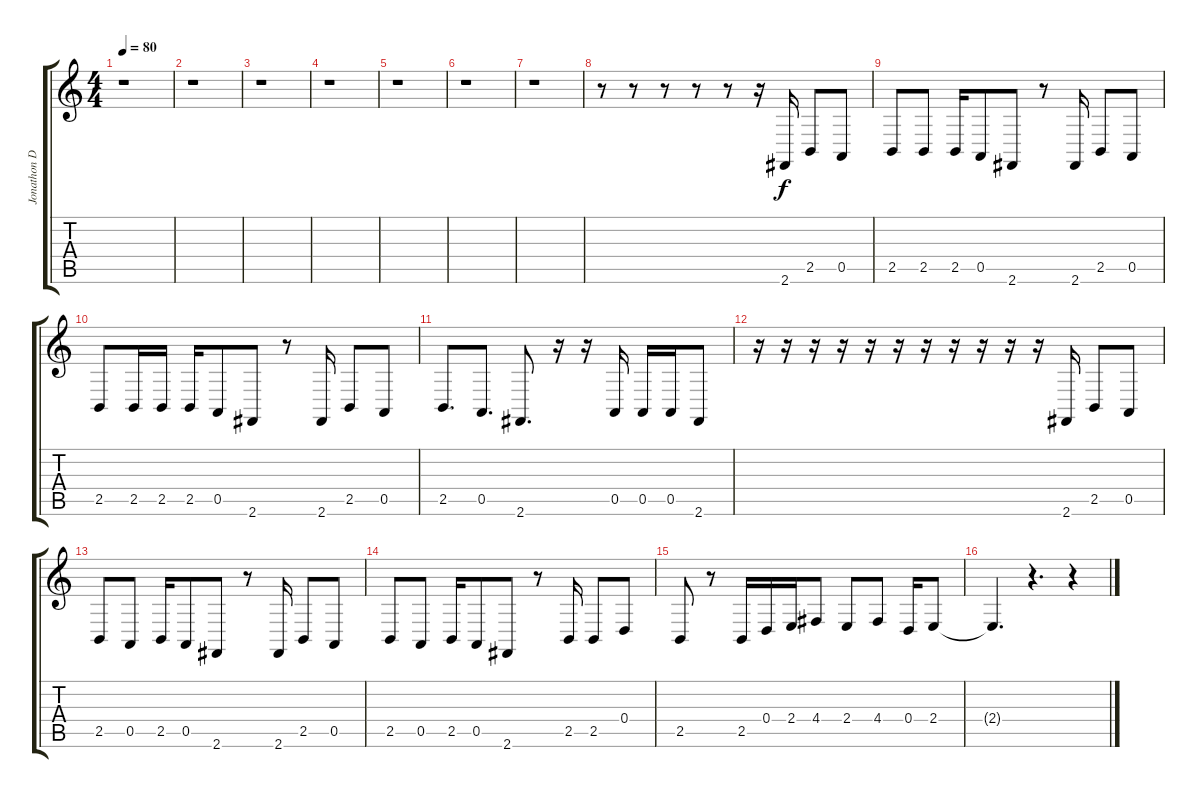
\track ("Jonathon Douglass" "Jonathon D") {instrument clarinet}
\staff {score tabs}
\tuning (E4 B3 G3 D3 A2 E2) {hide}
\ts (4 4)
\tempo 80
\clef g2
\ks c
r.1{dy f instrument clarinet} |
r.1 |
r.1 |
r.1 |
r.1 |
r.1 |
r.1 |
r.8 r.8 r.8 r.8 r.8 r.16 2.6.16 2.5.8 0.5.8 |
2.5.8 2.5.8 2.5.16 0.5.8 2.6.8 r.8 2.6.16 2.5.8 0.5.8 |
2.5.8 2.5.16 2.5.16 2.5.16 0.5.8 2.6.8 r.8 2.6.16 2.5.8 0.5.8 |
2.5.8{d} 0.5.8{d} 2.6.8{d} r.16 r.16 0.5.16 0.5.16 0.5.16 2.6.8 |
r.16 r.16 r.16 r.16 r.16 r.16 r.16 r.16 r.16 r.16 r.16 2.6.16 2.5.8 0.5.8 |
2.5.8 0.5.8 2.5.16 0.5.8 2.6.8 r.8 2.6.16 2.5.8 0.5.8 |
2.5.8 0.5.8 2.5.16 0.5.8 2.6.8 r.8 2.5.16 2.5.8 0.4.8 |
2.5.8 r.8 2.5.16 0.4.16 2.4.16 4.4.8 2.4.8 4.4.8 0.4.16 2.4.8 |
2.4{t}.4{d} r.4{d} r.4
